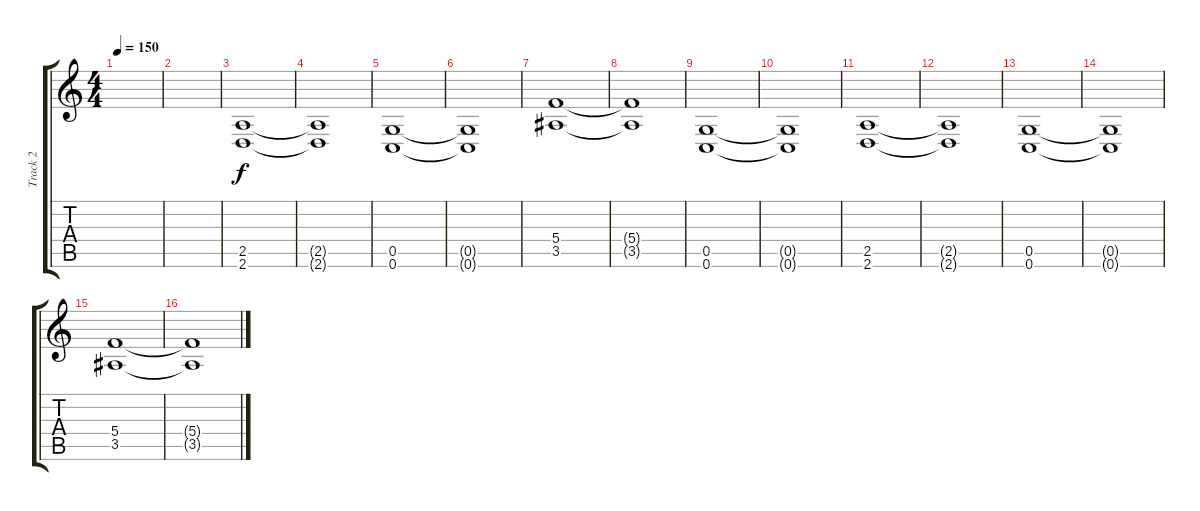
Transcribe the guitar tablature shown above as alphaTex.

\track ("Track 2" "Track 2") {instrument distortionguitar}
\staff {score tabs}
\tuning (D4 A3 F3 C3 G2 C2) {hide}
\ts (4 4)
\tempo 150
\clef g2
\ks c
|
|
(2.5 2.6).1 |
(2.5{t} 2.6{t}).1 |
(0.5 0.6).1 |
(0.5{t} 0.6{t}).1 |
(5.4 3.5).1 |
(5.4{t} 3.5{t}).1 |
(0.5 0.6).1 |
(0.5{t} 0.6{t}).1 |
(2.5 2.6).1 |
(2.5{t} 2.6{t}).1 |
(0.5 0.6).1 |
(0.5{t} 0.6{t}).1 |
(5.4 3.5).1 |
(5.4{t} 3.5{t}).1
